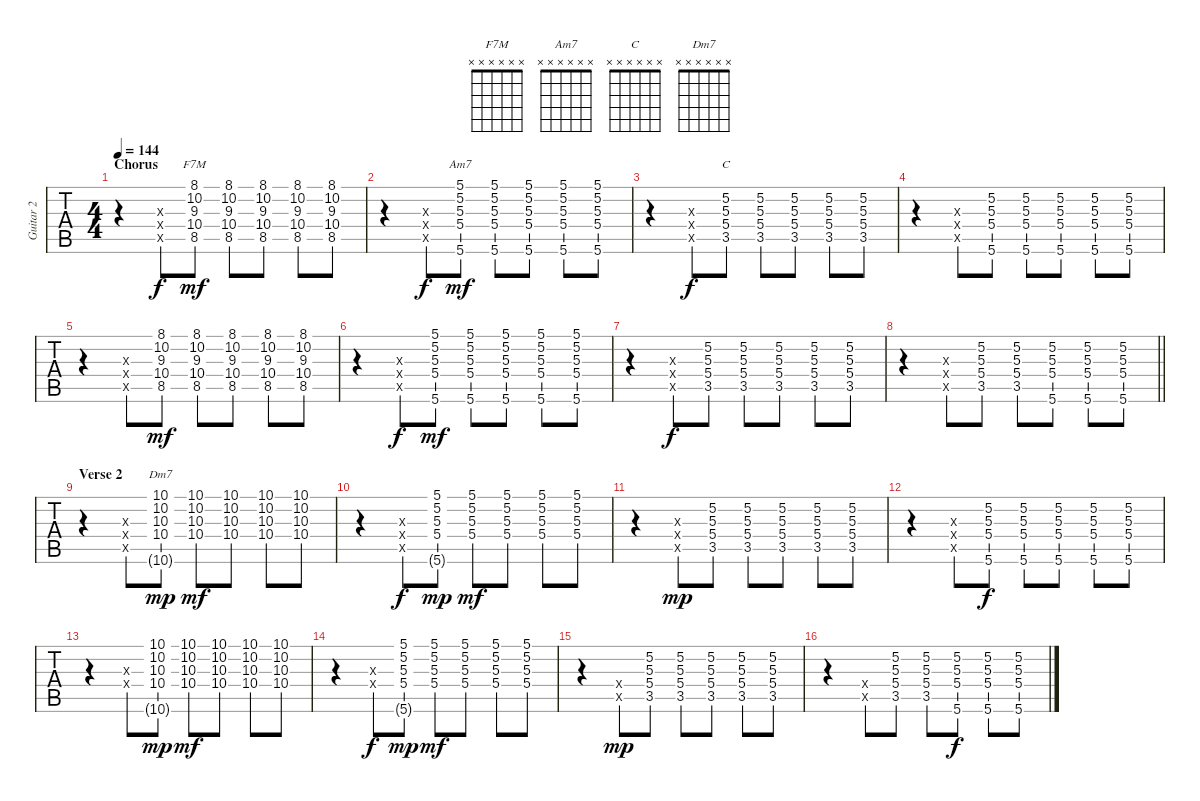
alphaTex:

\track ("Guitar 2" "Guitar 2") {instrument electricguitarclean}
\staff {tabs}
\tuning (E4 B3 G3 D3 A2 E2) {hide}
\chord ("F7M" x x x x x x)
\chord ("Am7" x x x x x x)
\chord ("C" x x x x x x)
\chord ("Dm7" x x x x x x)
\ts (4 4)
\section ("" "Chorus")
\tempo 144
\clef g2
\ks c
r.4{dy mf volume 11} (0.3{x} 0.4{x} 0.5{x}).8{dy f} (8.1 10.2 9.3 10.4 8.5).8{ch "F7M" dy mf} (8.1 10.2 9.3 10.4 8.5).8 (8.1 10.2 9.3 10.4 8.5).8 (8.1 10.2 9.3 10.4 8.5).8 (8.1 10.2 9.3 10.4 8.5).8 |
r.4 (0.3{x} 0.4{x} 0.5{x}).8{dy f} (5.1 5.2 5.3 5.4 5.6).8{ch "Am7" dy mf} (5.1 5.2 5.3 5.4 5.6).8 (5.1 5.2 5.3 5.4 5.6).8 (5.1 5.2 5.3 5.4 5.6).8 (5.1 5.2 5.3 5.4 5.6).8 |
r.4 (0.3{x} 0.4{x} 0.5{x}).8{dy f} (5.2 5.3 5.4 3.5).8{ch "C"} (5.2 5.3 5.4 3.5).8 (5.2 5.3 5.4 3.5).8 (5.2 5.3 5.4 3.5).8 (5.2 5.3 5.4 3.5).8 |
r.4 (0.3{x} 0.4{x} 0.5{x}).8 (5.2 5.3 5.4 5.6).8 (5.2 5.3 5.4 5.6).8 (5.2 5.3 5.4 5.6).8 (5.2 5.3 5.4 5.6).8 (5.2 5.3 5.4 5.6).8 |
r.4 (0.3{x} 0.4{x} 0.5{x}).8 (8.1 10.2 9.3 10.4 8.5).8{dy mf} (8.1 10.2 9.3 10.4 8.5).8 (8.1 10.2 9.3 10.4 8.5).8 (8.1 10.2 9.3 10.4 8.5).8 (8.1 10.2 9.3 10.4 8.5).8 |
r.4 (0.3{x} 0.4{x} 0.5{x}).8{dy f} (5.1 5.2 5.3 5.4 5.6).8{dy mf} (5.1 5.2 5.3 5.4 5.6).8 (5.1 5.2 5.3 5.4 5.6).8 (5.1 5.2 5.3 5.4 5.6).8 (5.1 5.2 5.3 5.4 5.6).8 |
r.4 (0.3{x} 0.4{x} 0.5{x}).8{dy f} (5.2 5.3 5.4 3.5).8 (5.2 5.3 5.4 3.5).8 (5.2 5.3 5.4 3.5).8 (5.2 5.3 5.4 3.5).8 (5.2 5.3 5.4 3.5).8 |
\barLineRight lightlight
r.4 (0.3{x} 0.4{x} 0.5{x}).8 (5.2 5.3 5.4 3.5).8 (5.2 5.3 5.4 3.5).8 (5.2 5.3 5.4 5.6).8 (5.2 5.3 5.4 5.6).8 (5.2 5.3 5.4 5.6).8 |
\section ("" "Verse 2")
r.4 (0.3{x} 0.4{x} 0.5{x}).8 (10.1 10.2 10.3 10.4 10.6{g}).8{ch "Dm7" dy mp} (10.1 10.2 10.3 10.4).8{dy mf} (10.1 10.2 10.3 10.4).8 (10.1 10.2 10.3 10.4).8 (10.1 10.2 10.3 10.4).8 |
r.4 (0.3{x} 0.4{x} 0.5{x}).8{dy f} (5.1 5.2 5.3 5.4 5.6{g}).8{dy mp} (5.1 5.2 5.3 5.4).8{dy mf} (5.1 5.2 5.3 5.4).8 (5.1 5.2 5.3 5.4).8 (5.1 5.2 5.3 5.4).8 |
r.4 (0.3{x} 0.4{x} 0.5{x}).8{dy mp} (5.2 5.3 5.4 3.5).8 (5.2 5.3 5.4 3.5).8 (5.2 5.3 5.4 3.5).8 (5.2 5.3 5.4 3.5).8 (5.2 5.3 5.4 3.5).8 |
r.4 (0.3{x} 0.4{x} 0.5{x}).8 (5.2 5.3 5.4 5.6).8{dy f} (5.2 5.3 5.4 5.6).8 (5.2 5.3 5.4 5.6).8 (5.2 5.3 5.4 5.6).8 (5.2 5.3 5.4 5.6).8 |
r.4 (0.3{x} 0.4{x}).8 (10.1 10.2 10.3 10.4 10.6{g}).8{dy mp} (10.1 10.2 10.3 10.4).8{dy mf} (10.1 10.2 10.3 10.4).8 (10.1 10.2 10.3 10.4).8 (10.1 10.2 10.3 10.4).8 |
r.4 (0.3{x} 0.4{x}).8{dy f} (5.1 5.2 5.3 5.4 5.6{g}).8{dy mp} (5.1 5.2 5.3 5.4).8{dy mf} (5.1 5.2 5.3 5.4).8 (5.1 5.2 5.3 5.4).8 (5.1 5.2 5.3 5.4).8 |
r.4 (0.4{x} 0.5{x}).8{dy mp} (5.2 5.3 5.4 3.5).8 (5.2 5.3 5.4 3.5).8 (5.2 5.3 5.4 3.5).8 (5.2 5.3 5.4 3.5).8 (5.2 5.3 5.4 3.5).8 |
r.4 (0.4{x} 0.5{x}).8 (5.2 5.3 5.4 3.5).8 (5.2 5.3 5.4 3.5).8 (5.2 5.3 5.4 5.6).8{dy f} (5.2 5.3 5.4 5.6).8 (5.2 5.3 5.4 5.6).8
